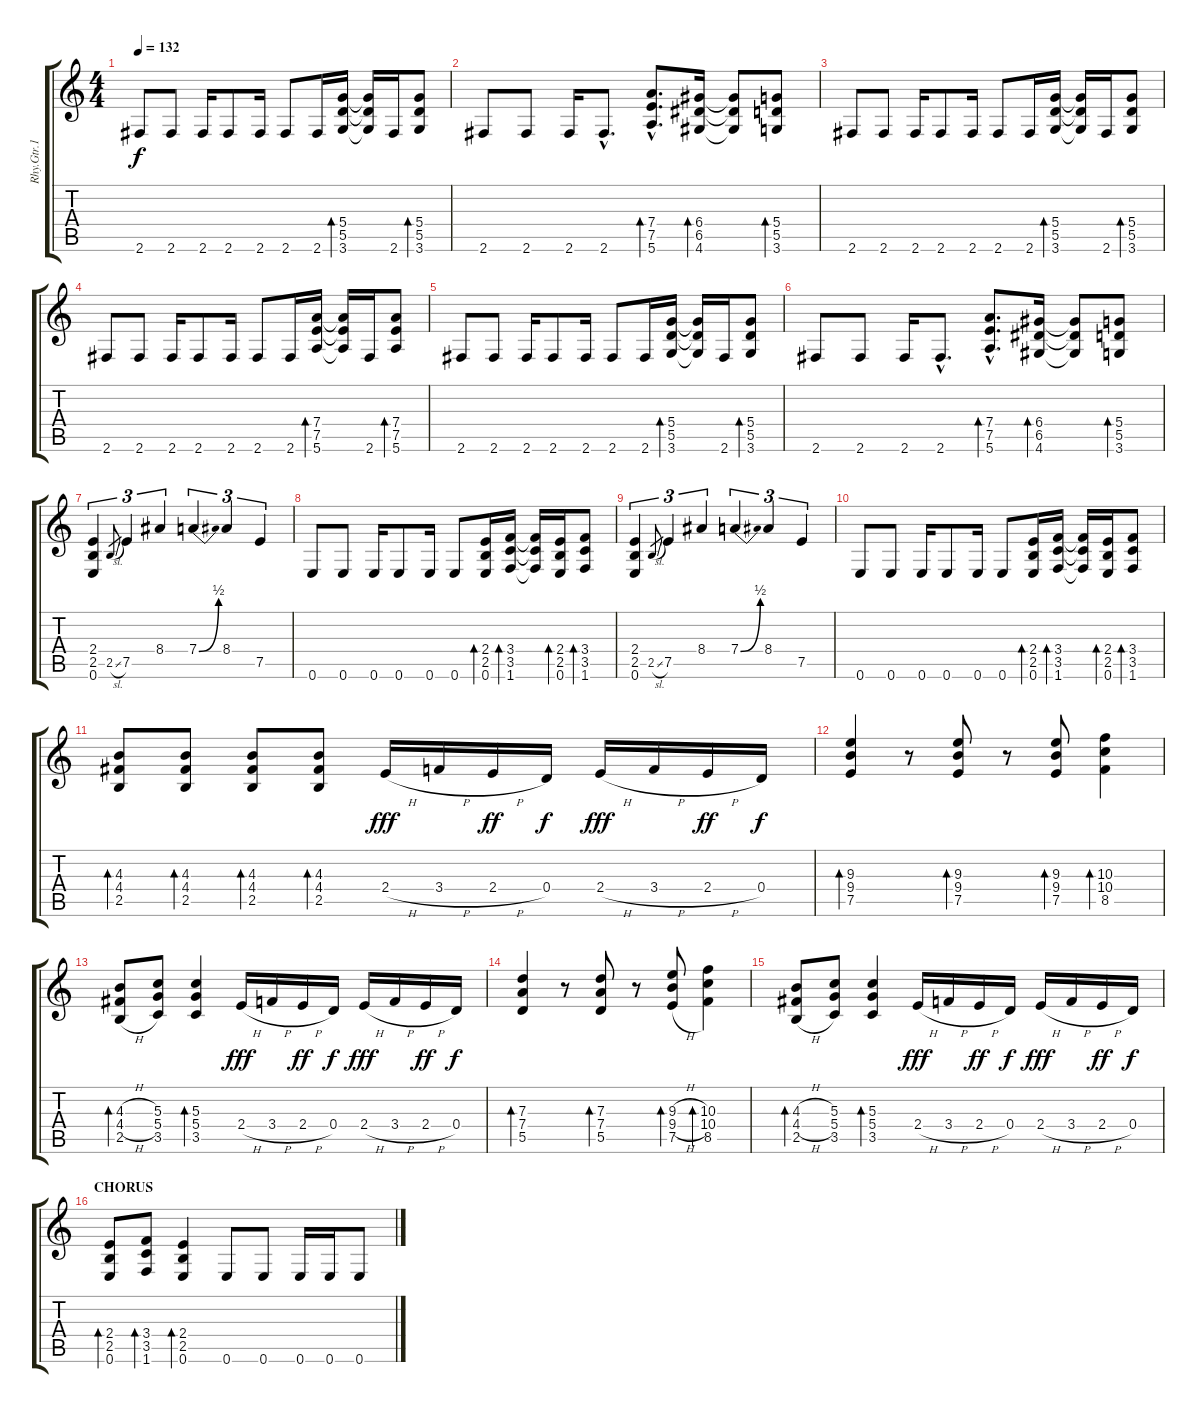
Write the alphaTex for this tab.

\track ("Rhy.Gtr.1" "Rhy.Gtr.1") {instrument distortionguitar}
\staff {score tabs}
\tuning (E4 B3 G3 D3 A2 E2) {hide}
\ts (4 4)
\tempo 132
\clef g2
\ks c
2.6.8{dy f} 2.6.8 2.6.16 2.6.8 2.6.16 2.6.8 2.6.16 (5.4 5.5 3.6).16{bd 30} (5.4{t} 5.5{t} 3.6{t}).16 2.6.16 (5.4 5.5 3.6).8{bd 30} |
2.6.8 2.6.8 2.6.16 2.6{hac}.8{d} (7.4{hac} 7.5{hac} 5.6{hac}).8{d bd 60} (6.4 6.5 4.6).16{bd 30} (6.4{t} 6.5{t} 4.6{t}).8 (5.4 5.5 3.6).8{bd 30} |
2.6.8 2.6.8 2.6.16 2.6.8 2.6.16 2.6.8 2.6.16 (5.4 5.5 3.6).16{bd 30} (5.4{t} 5.5{t} 3.6{t}).16 2.6.16 (5.4 5.5 3.6).8{bd 30} |
2.6.8 2.6.8 2.6.16 2.6.8 2.6.16 2.6.8 2.6.16 (7.4 7.5 5.6).16{bd 30} (7.4{t} 7.5{t} 5.6{t}).16 2.6.16 (7.4 7.5 5.6).8{bd 30} |
2.6.8 2.6.8 2.6.16 2.6.8 2.6.16 2.6.8 2.6.16 (5.4 5.5 3.6).16{bd 30} (5.4{t} 5.5{t} 3.6{t}).16 2.6.16 (5.4 5.5 3.6).8{bd 30} |
2.6.8 2.6.8 2.6.16 2.6{hac}.8{d} (7.4{hac} 7.5{hac} 5.6{hac}).8{d bd 30} (6.4 6.5 4.6).16{bd 60} (6.4{t} 6.5{t} 4.6{t}).8 (5.4 5.5 3.6).8{bd 60} |
(2.4 2.5 0.6).4{tu (3 2)} 2.5{sl}.8{gr} 7.5.4{tu (3 2)} 8.4.4{tu (3 2)} 7.4{be (bend 0 0 60 2)}.4{tu (3 2)} 8.4.4{tu (3 2)} 7.5.4{tu (3 2)} |
0.6.8 0.6.8 0.6.16 0.6.8 0.6.16 0.6.8 (2.4 2.5 0.6).16{bd 30} (3.4 3.5 1.6).16{bd 30} (3.4{t} 3.5{t} 1.6{t}).16 (2.4 2.5 0.6).16{bd 30} (3.4 3.5 1.6).8{bd 30} |
(2.4 2.5 0.6).4{tu (3 2)} 2.5{sl}.8{gr} 7.5.4{tu (3 2)} 8.4.4{tu (3 2)} 7.4{be (bend 0 0 60 2)}.4{tu (3 2)} 8.4.4{tu (3 2)} 7.5.4{tu (3 2)} |
0.6.8 0.6.8 0.6.16 0.6.8 0.6.16 0.6.8 (2.4 2.5 0.6).16{bd 30} (3.4 3.5 1.6).16{bd 30} (3.4{t} 3.5{t} 1.6{t}).16 (2.4 2.5 0.6).16{bd 30} (3.4 3.5 1.6).8{bd 30} |
(4.3 4.4 2.5).8{bd 60} (4.3 4.4 2.5).8{bd 30} (4.3 4.4 2.5).8{bd 30} (4.3 4.4 2.5).8{bd 30} 2.4{h}.16{dy fff} 3.4{h}.16 2.4{h}.16{dy ff} 0.4.16{dy f} 2.4{h}.16{dy fff} 3.4{h}.16 2.4{h}.16{dy ff} 0.4.16{dy f} |
(9.3 9.4 7.5).4{bd 30} r.8 (9.3 9.4 7.5).8{bd 60} r.8 (9.3 9.4 7.5).8{bd 60} (10.3 10.4 8.5).4{bd 30} |
(4.3{h} 4.4{h} 2.5{h}).8{bd 30} (5.3 5.4 3.5).8 (5.3 5.4 3.5).4{bd 60} 2.4{h}.16{dy fff} 3.4{h}.16 2.4{h}.16{dy ff} 0.4.16{dy f} 2.4{h}.16{dy fff} 3.4{h}.16 2.4{h}.16{dy ff} 0.4.16{dy f} |
(7.3 7.4 5.5).4{bd 30} r.8 (7.3 7.4 5.5).8{bd 60} r.8 (9.3{h} 9.4{h} 7.5{h}).8{bd 60} (10.3 10.4 8.5).4{bd 30} |
(4.3{h} 4.4{h} 2.5{h}).8{bd 30} (5.3 5.4 3.5).8 (5.3 5.4 3.5).4{bd 60} 2.4{h}.16{dy fff} 3.4{h}.16 2.4{h}.16{dy ff} 0.4.16{dy f} 2.4{h}.16{dy fff} 3.4{h}.16 2.4{h}.16{dy ff} 0.4.16{dy f} |
\section ("" "CHORUS")
(2.4 2.5 0.6).8{bd 30} (3.4 3.5 1.6).8{bd 30} (2.4 2.5 0.6).4{bd 30} 0.6.8 0.6.8 0.6.16 0.6.16 0.6.8
